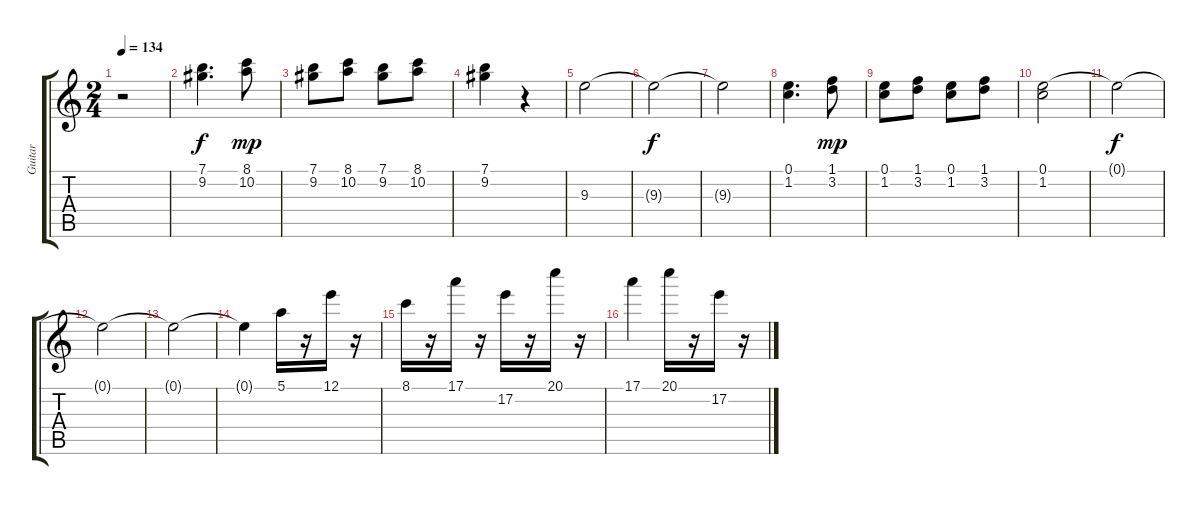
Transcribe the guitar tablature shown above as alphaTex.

\track ("Guitar" "Guitar") {instrument acousticguitarnylon}
\staff {score tabs}
\tuning (E4 B3 G3 D3 A2 E2) {hide}
\ts (2 4)
\tempo 134
\clef g2
\ks c
r.2{dy f} |
(7.1 9.2).4{d} (8.1 10.2).8{dy mp} |
(7.1 9.2).8 (8.1 10.2).8 (7.1 9.2).8 (8.1 10.2).8 |
(7.1 9.2).4 r.4 |
9.3.2 |
9.3{t}.2{dy f} |
9.3{t}.2 |
(0.1 1.2).4{d} (1.1 3.2).8{dy mp} |
(0.1 1.2).8 (1.1 3.2).8 (0.1 1.2).8 (1.1 3.2).8 |
(0.1 1.2).2 |
0.1{t}.2{dy f} |
0.1{t}.2 |
0.1{t}.2 |
0.1{t}.4 5.1.16 r.16 12.1.16 r.16 |
8.1.16 r.16 17.1.16 r.16 17.2.16 r.16 20.1.16 r.16 |
17.1.4 20.1.16 r.16 17.2.16 r.16
